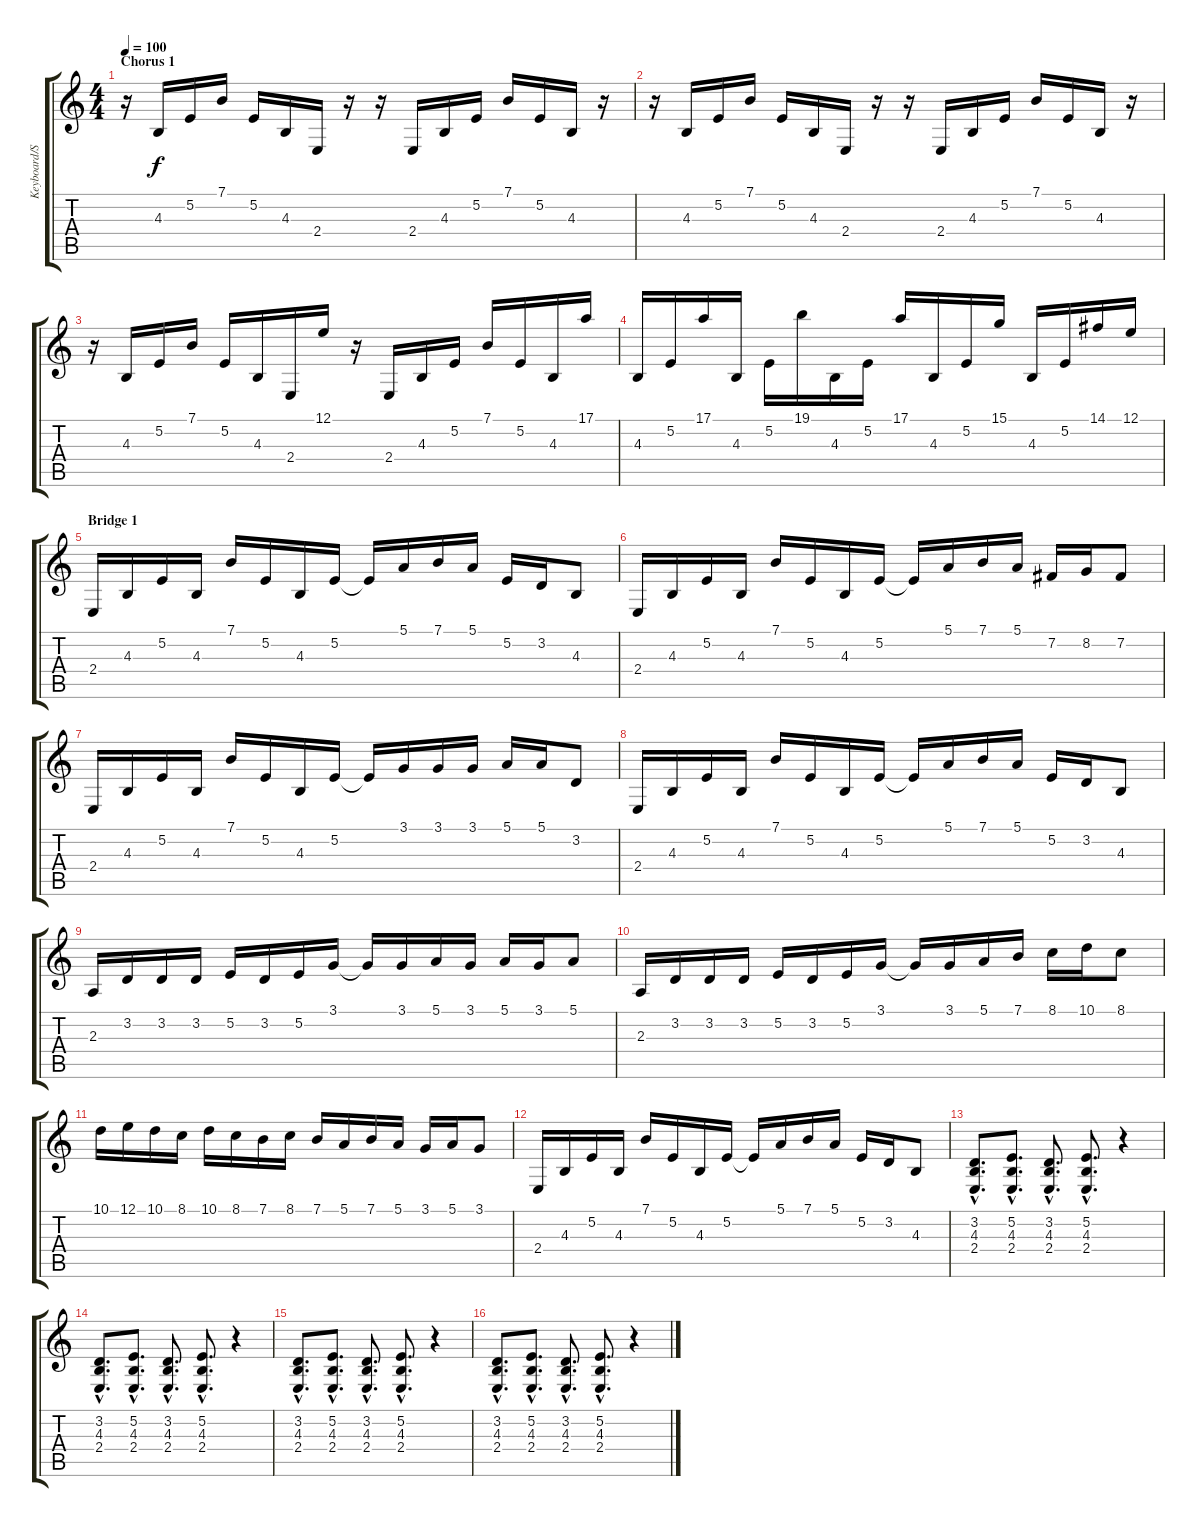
\track ("Keyboard/Synthesizer" "Keyboard/S") {instrument lead1square}
\staff {score tabs}
\tuning (E4 B3 G3 D3 A2 E2) {hide}
\ts (4 4)
\section ("" "Chorus 1")
\tempo 100
\clef g2
\ks c
r.16{dy f} 4.3.16 5.2.16 7.1.16 5.2.16 4.3.16 2.4.16 r.16 r.16 2.4.16 4.3.16 5.2.16 7.1.16 5.2.16 4.3.16 r.16 |
r.16 4.3.16 5.2.16 7.1.16 5.2.16 4.3.16 2.4.16 r.16 r.16 2.4.16 4.3.16 5.2.16 7.1.16 5.2.16 4.3.16 r.16 |
r.16 4.3.16 5.2.16 7.1.16 5.2.16 4.3.16 2.4.16 12.1.16 r.16 2.4.16 4.3.16 5.2.16 7.1.16 5.2.16 4.3.16 17.1.16 |
4.3.16 5.2.16 17.1.16 4.3.16 5.2.16 19.1.16 4.3.16 5.2.16 17.1.16 4.3.16 5.2.16 15.1.16 4.3.16 5.2.16 14.1.16 12.1.16 |
\section ("" "Bridge 1")
2.4.16 4.3.16 5.2.16 4.3.16 7.1.16 5.2.16 4.3.16 5.2.16 5.2{t}.16 5.1.16 7.1.16 5.1.16 5.2.16 3.2.16 4.3.8 |
2.4.16 4.3.16 5.2.16 4.3.16 7.1.16 5.2.16 4.3.16 5.2.16 5.2{t}.16 5.1.16 7.1.16 5.1.16 7.2.16 8.2.16 7.2.8 |
2.4.16 4.3.16 5.2.16 4.3.16 7.1.16 5.2.16 4.3.16 5.2.16 5.2{t}.16 3.1.16 3.1.16 3.1.16 5.1.16 5.1.16 3.2.8 |
2.4.16 4.3.16 5.2.16 4.3.16 7.1.16 5.2.16 4.3.16 5.2.16 5.2{t}.16 5.1.16 7.1.16 5.1.16 5.2.16 3.2.16 4.3.8 |
2.3.16 3.2.16 3.2.16 3.2.16 5.2.16 3.2.16 5.2.16 3.1.16 3.1{t}.16 3.1.16 5.1.16 3.1.16 5.1.16 3.1.16 5.1.8 |
2.3.16 3.2.16 3.2.16 3.2.16 5.2.16 3.2.16 5.2.16 3.1.16 3.1{t}.16 3.1.16 5.1.16 7.1.16 8.1.16 10.1.16 8.1.8 |
10.1.16 12.1.16 10.1.16 8.1.16 10.1.16 8.1.16 7.1.16 8.1.16 7.1.16 5.1.16 7.1.16 5.1.16 3.1.16 5.1.16 3.1.8 |
2.4.16 4.3.16 5.2.16 4.3.16 7.1.16 5.2.16 4.3.16 5.2.16 5.2{t}.16 5.1.16 7.1.16 5.1.16 5.2.16 3.2.16 4.3.8 |
(3.2{hac} 4.3{hac} 2.4{hac}).8{d} (5.2{hac} 4.3{hac} 2.4{hac}).8{d} (3.2{hac} 4.3{hac} 2.4{hac}).8{d} (5.2{hac} 4.3{hac} 2.4{hac}).8{d} r.4 |
(3.2{hac} 4.3{hac} 2.4{hac}).8{d} (5.2{hac} 4.3{hac} 2.4{hac}).8{d} (3.2{hac} 4.3{hac} 2.4{hac}).8{d} (5.2{hac} 4.3{hac} 2.4{hac}).8{d} r.4 |
(3.2{hac} 4.3{hac} 2.4{hac}).8{d} (5.2{hac} 4.3{hac} 2.4{hac}).8{d} (3.2{hac} 4.3{hac} 2.4{hac}).8{d} (5.2{hac} 4.3{hac} 2.4{hac}).8{d} r.4 |
(3.2{hac} 4.3{hac} 2.4{hac}).8{d} (5.2{hac} 4.3{hac} 2.4{hac}).8{d} (3.2{hac} 4.3{hac} 2.4{hac}).8{d} (5.2{hac} 4.3{hac} 2.4{hac}).8{d} r.4
